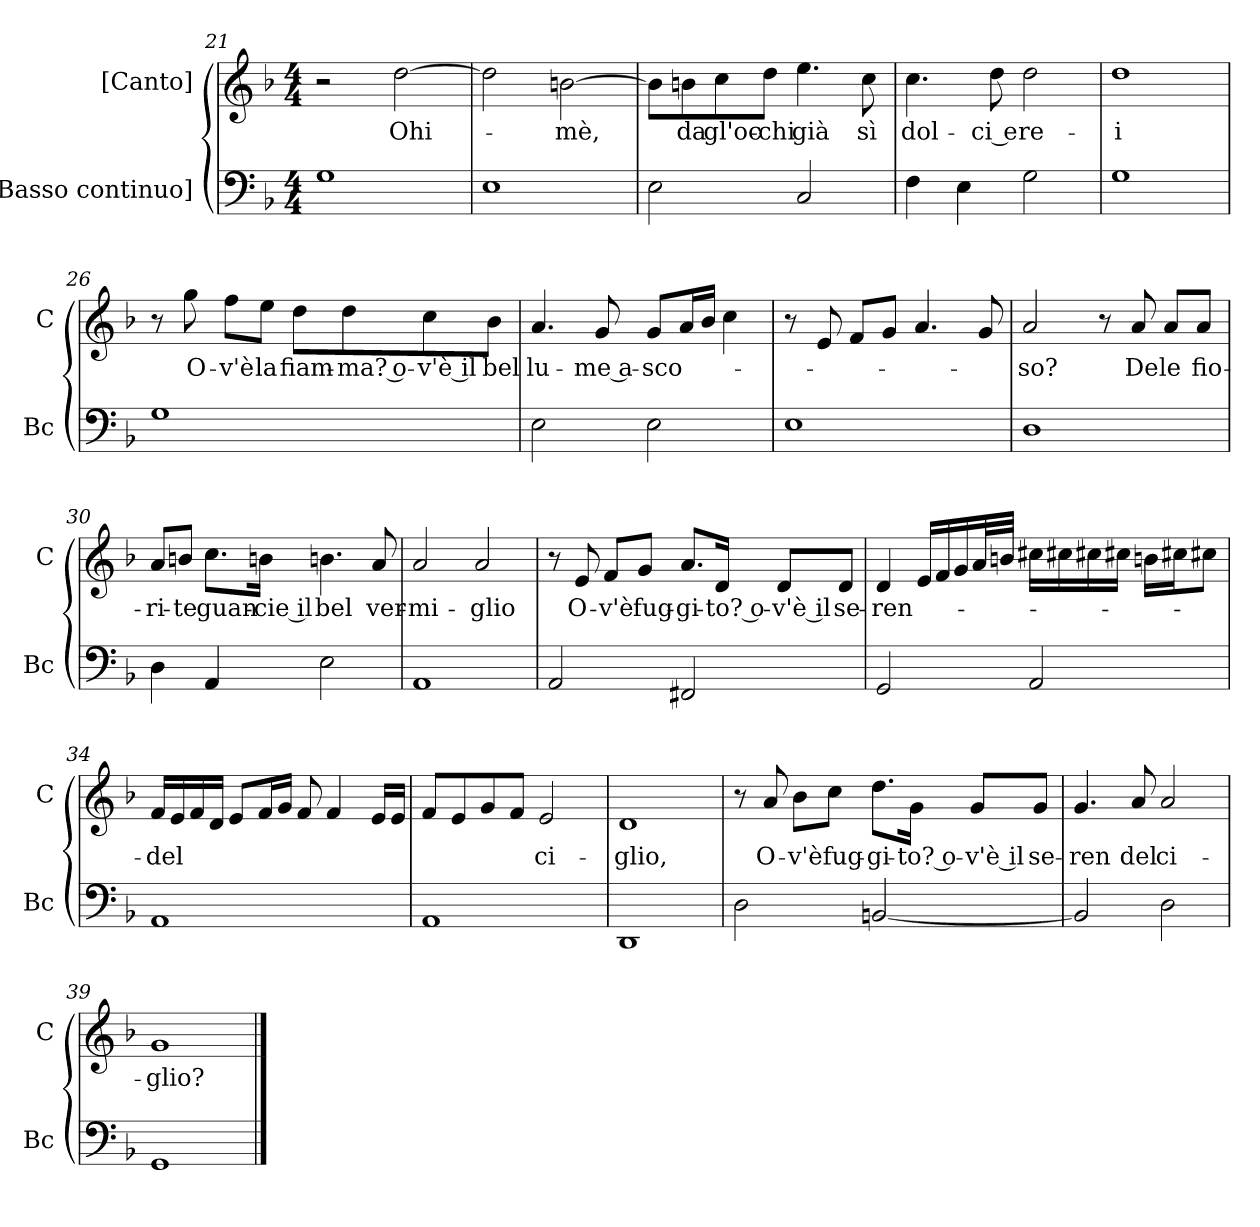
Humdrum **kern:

**kern	**kern	**text
*part2	*part1	*part1
*staff2	*staff1	*staff1
*I"[Basso continuo]	*I"[Canto]	*
*I'Bc	*I'C	*
*clefF4	*clefG2	*
*k[b-]	*k[b-]	*
*F:	*F:	*
*M4/4	*M4/4	*
=21	=21	=21
1G	2r	.
.	[2dd	Ohi-
=22	=22	=22
1E	2dd]	.
.	[2bn	-mè,
=23	=23	=23
2E	8bL]	.
.	8bn	da
.	8cc	gl'oc-
.	8ddJ	-chi
2C	4.ee	già
.	8cc	sì
=24	=24	=24
4F	4.cc	dol-
4E	.	.
.	8dd	-ci e
2G	2dd	re-
=25	=25	=25
1G	1dd	-i
=26	=26	=26
1G	8r	.
.	8gg	O-
.	8ffL	-v'è
.	8eeJ	la
.	8ddL	fiam-
.	8dd	-ma? o-
.	8cc	-v'è il
.	8b-J	bel
=27	=27	=27
2E	4.a	lu-
.	8g	-me a-
2E	8gL	-sco-
.	16aL	.
.	16b-JJ	.
.	4cc	.
=28	=28	=28
1E	8r	.
.	8e	.
.	8fL	.
.	8gJ	.
.	4.a	.
.	8g	.
=29	=29	=29
1D	2a	-so?
.	8r	.
.	8a	De
.	8aL	le
.	8aJ	fio-
=30	=30	=30
4D	8aL	-ri-
.	8bnJ	-te
4AA	8.ccL	guan-
.	16bnJk	-cie il
2E	4.bn	bel
.	8a	ver-
=31	=31	=31
1AA	2a	-mi-
.	2a	-glio
=32	=32	=32
2AA	8r	.
.	8e	O-
.	8fL	-v'è
.	8gJ	fug-
2FF#X	8.aL	-gi-
.	16dJk	-to? o-
.	8dL	-v'è il
.	8dJ	se-
=33	=33	=33
2GG	4d	-ren-
.	16eLL	.
.	16f	.
.	16g	.
.	32aL	.
.	32bnJJJ	.
2AA	16cc#XLL	.
.	16cc#X	.
.	16cc#X	.
.	16cc#XJJ	.
.	16bnLL	.
.	16cc#XJ	.
.	8cc#XJ	.
=34	=34	=34
1AA	16fLL	-del
.	16e	.
.	16f	.
.	16dJJ	.
.	8eL	.
.	16fL	.
.	16gJJ	.
.	8f	.
.	4f	.
.	16eLL	.
.	16eJJ	.
=35	=35	=35
1AA	8fL	.
.	8e	.
.	8g	.
.	8fJ	.
.	2e	ci-
=36	=36	=36
1DD	1d	-glio,
=37	=37	=37
2D	8r	.
.	8a	O-
.	8b-L	-v'è
.	8ccJ	fug-
[2BBn	8.ddL	-gi-
.	16gJk	-to? o-
.	8gL	-v'è il
.	8gJ	se-
=38	=38	=38
2BB]	4.g	-ren
.	8a	del
2D	2a	ci-
=39	=39	=39
1GG	1g	-glio?
==	==	==
*-	*-	*-
